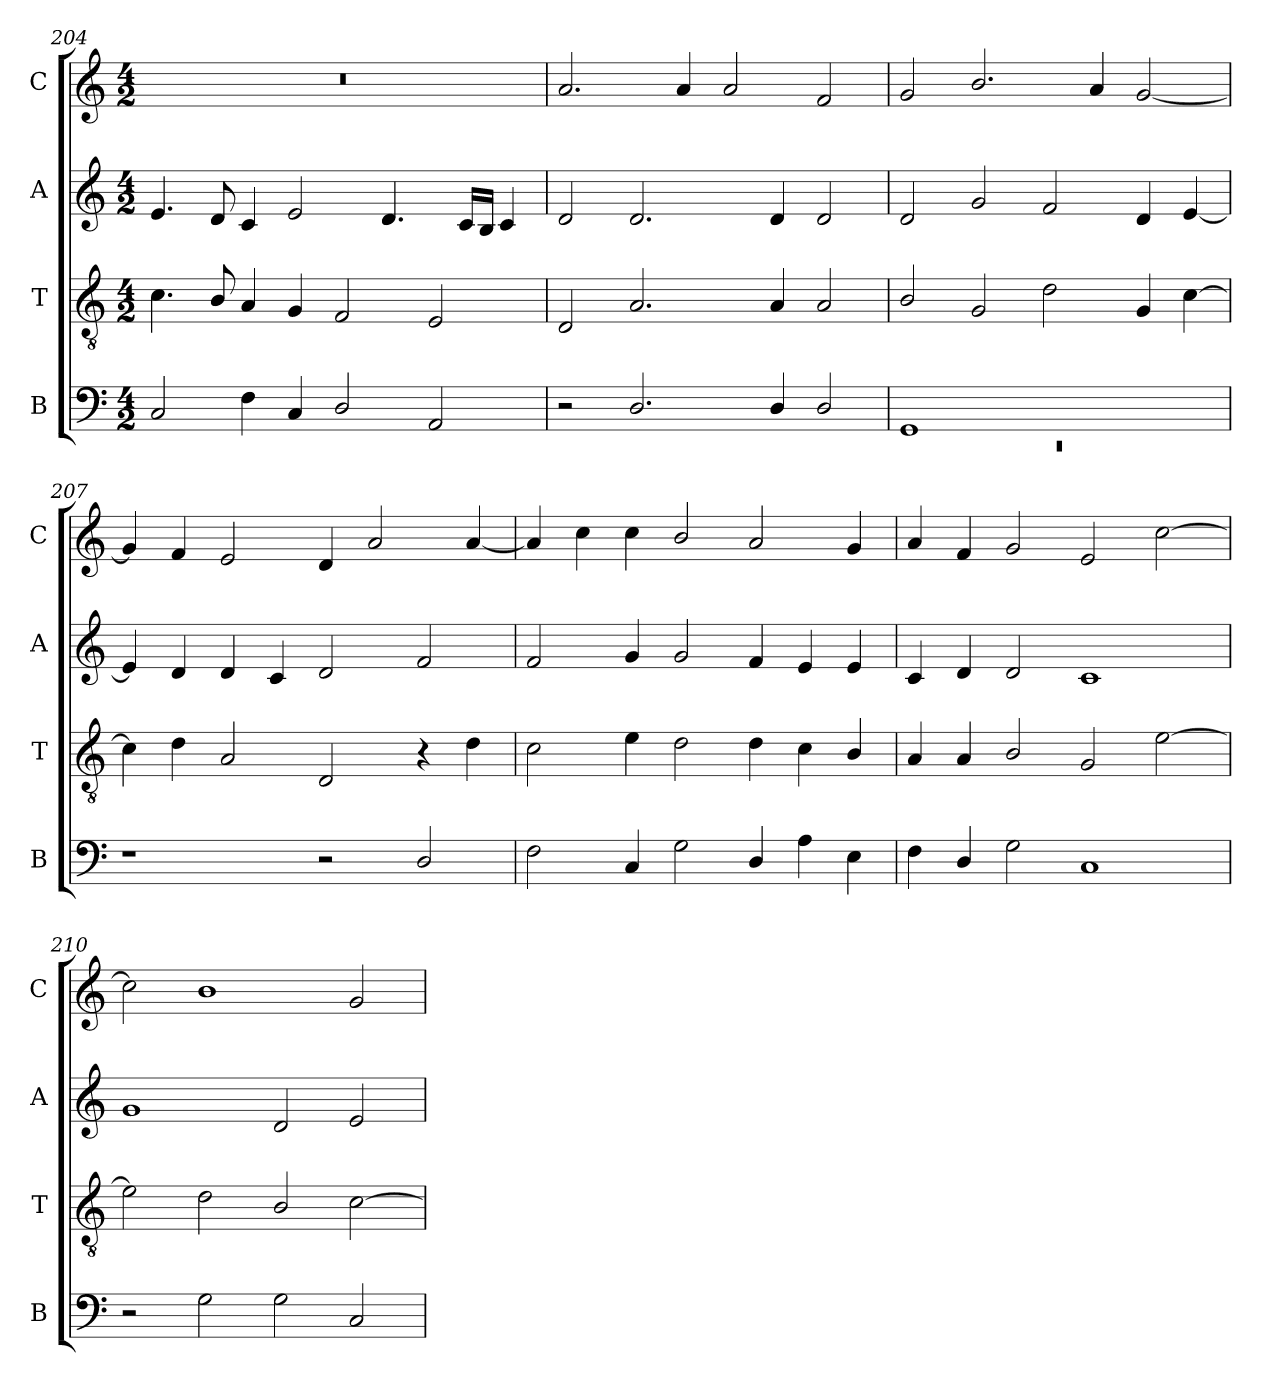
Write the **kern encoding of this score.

**kern	**kern	**kern	**kern
*part4	*part3	*part2	*part1
*staff4	*staff3	*staff2	*staff1
*I"B	*I"T	*I"A	*I"C
*I'B	*I'T	*I'A	*I'C
!!LO:PB:g=z
*clefF4	*clefGv2	*clefG2	*clefG2
*k[]	*k[]	*k[]	*k[]
*C:	*C:	*C:	*C:
*M4/2	*M4/2	*M4/2	*M4/2
=204	=204	=204	=204
!	!	!	!LO:N:vis=1
2C/	4.c\	4.e/	0r
.	8B/	8d/	.
4F\	4A/	4c/	.
4C/	4G/	2e/	.
2D/	2F/	.	.
.	.	4.d/	.
2AA/	2E/	.	.
.	.	16c/LL	.
.	.	16B/JJ	.
.	.	4c/	.
=205	=205	=205	=205
2r	2D/	2d/	2.a/
2.D/	2.A/	2.d/	.
.	.	.	4a/
.	.	.	2a/
4D/	4A/	4d/	.
2D/	2A/	2d/	2f/
=206	=206	=206	=206
*^	*	*	*
!	!LO:N:vis=1	!	!	!
1GG	0rEE	2B/	2d/	2g/
.	.	2G/	2g/	2.b/
1ryy	.	2d\	2f/	.
.	.	.	.	4a/
.	.	4G/	4d/	[<2g/
.	.	[<4c\	[<4e/	.
*v	*v	*	*	*
!!LO:LB:g=z
=207	=207	=207	=207
1r	4c\]	4e/]	4g/]
.	4d\	4d/	4f/
.	2A/	4d/	2e/
.	.	4c/	.
2r	2D/	2d/	4d/
.	.	.	2a/
2D/	4r	2f/	.
.	4d\	.	[<4a/
=208	=208	=208	=208
2F\	2c\	2f/	4a/]
.	.	.	4cc\
4C/	4e\	4g/	4cc\
2G\	2d\	2g/	2b/
4D/	4d\	4f/	2a/
4A\	4c\	4e/	.
4E\	4B/	4e/	4g/
=209	=209	=209	=209
4F\	4A/	4c/	4a/
4D/	4A/	4d/	4f/
2G\	2B/	2d/	2g/
1C	2G/	1c	2e/
.	[>2e\	.	[>2cc\
=210	=210	=210	=210
2r	2e\]	1g	2cc\]
2G\	2d\	.	1b
2G\	2B/	2d/	.
2C/	[<2c\	2e/	2g/
=	=	=	=
*-	*-	*-	*-
